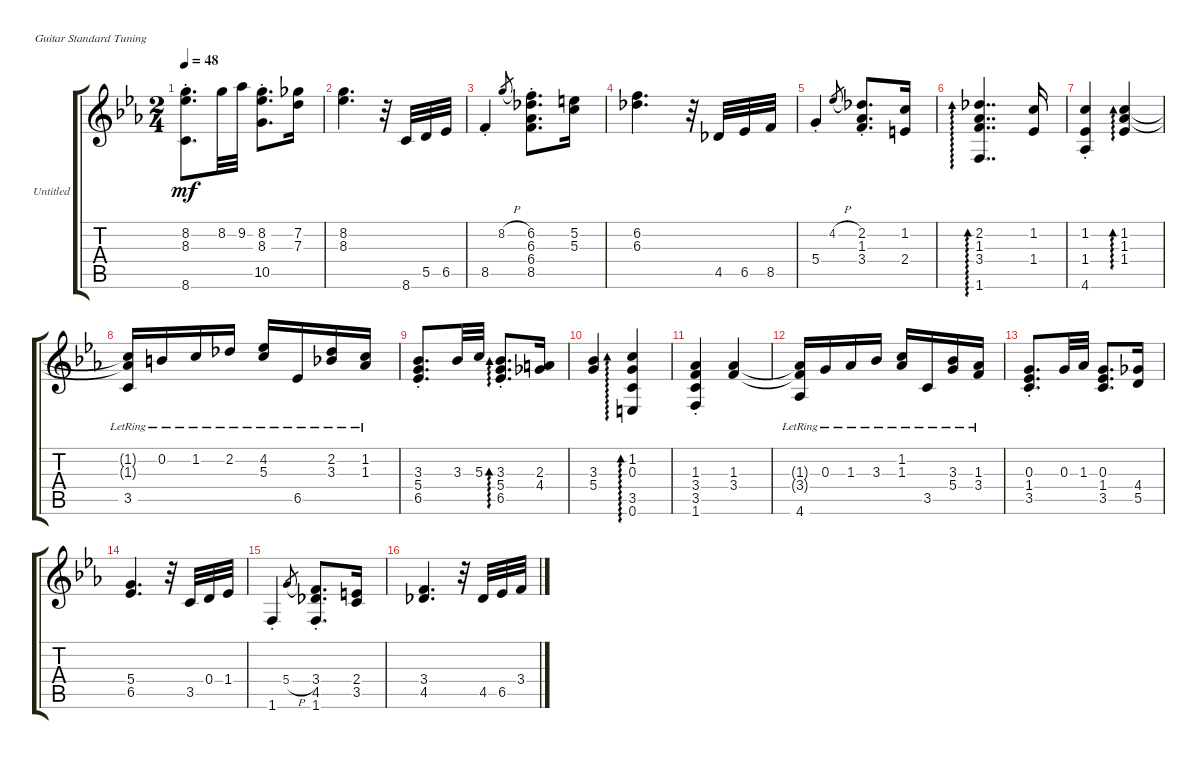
\bracketExtendMode groupsimilarinstruments
\firstSystemTrackNameOrientation horizontal
\otherSystemsTrackNameOrientation horizontal
\track ("Untitled" "Untitled") {instrument acousticguitarnylon}
\staff {score tabs}
\tuning (E4 B3 G3 D3 A2 E2)
\ts (2 4)
\tempo 48
\clef g2
\ks cminor
(8.2{st} 8.3{st} 8.6{st}).8{d dy mf} 8.2.32 9.2.32 (8.2{st} 8.3{st} 10.5{st}).8{d} (7.2 7.3).16 |
(8.2 8.3).4{d} r.32 8.6.32 5.5.32 6.5.32 |
8.5{st}.4 8.2{h}.8{gr} (6.2{st} 6.3{st} 6.4{st} 8.5{st}).8{d} (5.2 5.3).16 |
(6.2 6.3).4{d} r.32 4.5.32 6.5.32 8.5.32 |
5.4{st}.4 4.2{h}.8{gr} (2.2{st} 1.3{st} 3.4{st}).8{d} (1.2 2.4).16 |
(2.2 1.3 3.4 1.6).4{dd ad 0} (1.2 1.4).16 |
(1.2{st} 1.4{st} 4.6{st}).4 (1.2 1.3 1.4).4{ad 0} |
(1.2{lr t} 1.3{lr t} 3.5{lr}).16 0.2{lr}.16 1.2{lr}.16 2.2{lr}.16 (4.2{lr} 5.3{lr}).16 6.5{lr}.16 (2.2{lr} 3.3{lr}).16 (1.2{lr} 1.3{lr}).16 |
(3.3{st} 5.4{st} 6.5{st}).8{d} 3.3.32 5.3.32 (3.3{st} 5.4{st} 6.5{st}).8{d ad 0} (2.3 4.4).16 |
(3.3 5.4).4 (1.2 0.3 3.5 0.6).4{ad 0} |
(1.3{st} 3.4{st} 3.5{st} 1.6{st}).4 (1.3 3.4).4 |
(1.3{lr t} 3.4{lr t} 4.6{lr}).16 0.3{lr}.16 1.3{lr}.16 3.3{lr}.16 (1.2{lr} 1.3{lr}).16 3.5{lr}.16 (3.3{lr} 5.4{lr}).16 (1.3{lr} 3.4{lr}).16 |
(0.3{st} 1.4{st} 3.5{st}).8{d} 0.3.32 1.3.32 (0.3 1.4 3.5).8{d} (4.4 5.5).16 |
(5.4 6.5).4{d} r.32 3.5.32 0.4.32 1.4.32 |
1.6{st}.4 5.4{h}.8{gr} (3.4{st} 4.5{st} 1.6{st}).8{d} (2.4 3.5).16 |
(3.4 4.5).4{d} r.32 4.5.32 6.5.32 3.4.32
